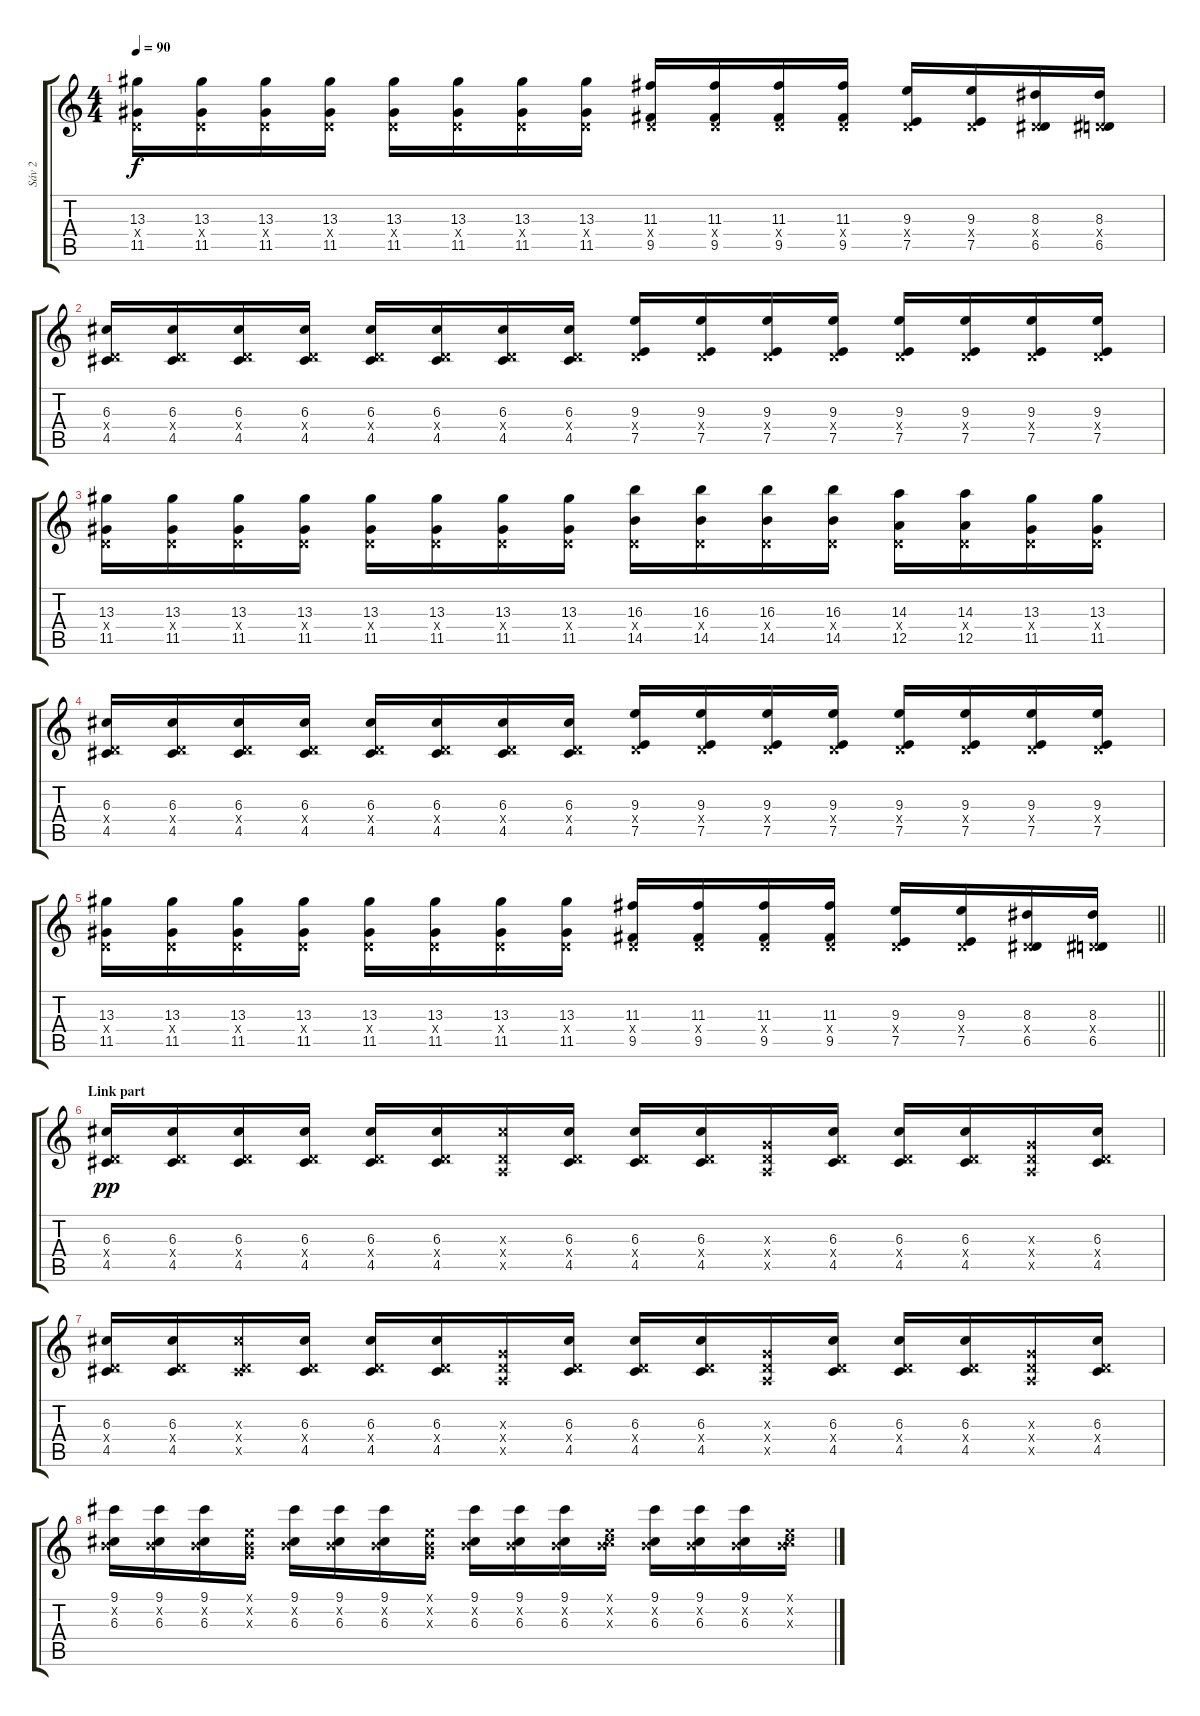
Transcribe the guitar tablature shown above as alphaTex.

\track ("Sáv 2" "Sáv 2") {instrument electricguitarclean}
\staff {score tabs}
\tuning (E4 B3 G3 D3 A2 E2) {hide}
\ts (4 4)
\tempo 90
\clef g2
\ks c
(13.3 0.4{x} 11.5).16{dy f} (13.3 0.4{x} 11.5).16 (13.3 0.4{x} 11.5).16 (13.3 0.4{x} 11.5).16 (13.3 0.4{x} 11.5).16 (13.3 0.4{x} 11.5).16 (13.3 0.4{x} 11.5).16 (13.3 0.4{x} 11.5).16 (11.3 0.4{x} 9.5).16 (11.3 0.4{x} 9.5).16 (11.3 0.4{x} 9.5).16 (11.3 0.4{x} 9.5).16 (9.3 0.4{x} 7.5).16 (9.3 0.4{x} 7.5).16 (8.3 0.4{x} 6.5).16 (8.3 0.4{x} 6.5).16 |
(6.3 0.4{x} 4.5).16 (6.3 0.4{x} 4.5).16 (6.3 0.4{x} 4.5).16 (6.3 0.4{x} 4.5).16 (6.3 0.4{x} 4.5).16 (6.3 0.4{x} 4.5).16 (6.3 0.4{x} 4.5).16 (6.3 0.4{x} 4.5).16 (9.3 0.4{x} 7.5).16 (9.3 0.4{x} 7.5).16 (9.3 0.4{x} 7.5).16 (9.3 0.4{x} 7.5).16 (9.3 0.4{x} 7.5).16 (9.3 0.4{x} 7.5).16 (9.3 0.4{x} 7.5).16 (9.3 0.4{x} 7.5).16 |
(13.3 0.4{x} 11.5).16 (13.3 0.4{x} 11.5).16 (13.3 0.4{x} 11.5).16 (13.3 0.4{x} 11.5).16 (13.3 0.4{x} 11.5).16 (13.3 0.4{x} 11.5).16 (13.3 0.4{x} 11.5).16 (13.3 0.4{x} 11.5).16 (16.3 0.4{x} 14.5).16 (16.3 0.4{x} 14.5).16 (16.3 0.4{x} 14.5).16 (16.3 0.4{x} 14.5).16 (14.3 0.4{x} 12.5).16 (14.3 0.4{x} 12.5).16 (13.3 0.4{x} 11.5).16 (13.3 0.4{x} 11.5).16 |
(6.3 0.4{x} 4.5).16 (6.3 0.4{x} 4.5).16 (6.3 0.4{x} 4.5).16 (6.3 0.4{x} 4.5).16 (6.3 0.4{x} 4.5).16 (6.3 0.4{x} 4.5).16 (6.3 0.4{x} 4.5).16 (6.3 0.4{x} 4.5).16 (9.3 0.4{x} 7.5).16 (9.3 0.4{x} 7.5).16 (9.3 0.4{x} 7.5).16 (9.3 0.4{x} 7.5).16 (9.3 0.4{x} 7.5).16 (9.3 0.4{x} 7.5).16 (9.3 0.4{x} 7.5).16 (9.3 0.4{x} 7.5).16 |
\barLineRight lightlight
(13.3 0.4{x} 11.5).16 (13.3 0.4{x} 11.5).16 (13.3 0.4{x} 11.5).16 (13.3 0.4{x} 11.5).16 (13.3 0.4{x} 11.5).16 (13.3 0.4{x} 11.5).16 (13.3 0.4{x} 11.5).16 (13.3 0.4{x} 11.5).16 (11.3 0.4{x} 9.5).16 (11.3 0.4{x} 9.5).16 (11.3 0.4{x} 9.5).16 (11.3 0.4{x} 9.5).16 (9.3 0.4{x} 7.5).16 (9.3 0.4{x} 7.5).16 (8.3 0.4{x} 6.5).16 (8.3 0.4{x} 6.5).16 |
\section ("" "Link part")
(6.3 0.4{x} 4.5).16{dy pp} (6.3 0.4{x} 4.5).16 (6.3 0.4{x} 4.5).16 (6.3 0.4{x} 4.5).16 (6.3 0.4{x} 4.5).16 (6.3 0.4{x} 4.5).16 (6.3{x} 0.4{x} 0.5{x}).16 (6.3 0.4{x} 4.5).16 (6.3 0.4{x} 4.5).16 (6.3 0.4{x} 4.5).16 (0.3{x} 0.4{x} 0.5{x}).16 (6.3 0.4{x} 4.5).16 (6.3 0.4{x} 4.5).16 (6.3 0.4{x} 4.5).16 (0.3{x} 0.4{x} 0.5{x}).16 (6.3 0.4{x} 4.5).16 |
(6.3 0.4{x} 4.5).16 (6.3 0.4{x} 4.5).16 (6.3{x} 0.4{x} 4.5{x}).16 (6.3 0.4{x} 4.5).16 (6.3 0.4{x} 4.5).16 (6.3 0.4{x} 4.5).16 (0.3{x} 0.4{x} 0.5{x}).16 (6.3 0.4{x} 4.5).16 (6.3 0.4{x} 4.5).16 (6.3 0.4{x} 4.5).16 (0.3{x} 0.4{x} 0.5{x}).16 (6.3 0.4{x} 4.5).16 (6.3 0.4{x} 4.5).16 (6.3 0.4{x} 4.5).16 (0.3{x} 0.4{x} 0.5{x}).16 (6.3 0.4{x} 4.5).16 |
(9.1 0.2{x} 6.3).16 (9.1 0.2{x} 6.3).16 (9.1 0.2{x} 6.3).16 (0.1{x} 0.2{x} 0.3{x}).16 (9.1 0.2{x} 6.3).16 (9.1 0.2{x} 6.3).16 (9.1 0.2{x} 6.3).16 (0.1{x} 0.2{x} 0.3{x}).16 (9.1 0.2{x} 6.3).16 (9.1 0.2{x} 6.3).16 (9.1 0.2{x} 6.3).16 (0.1{x} 0.2{x} 6.3{x}).16 (9.1 0.2{x} 6.3).16 (9.1 0.2{x} 6.3).16 (9.1 0.2{x} 6.3).16 (0.1{x} 0.2{x} 6.3{x}).16
